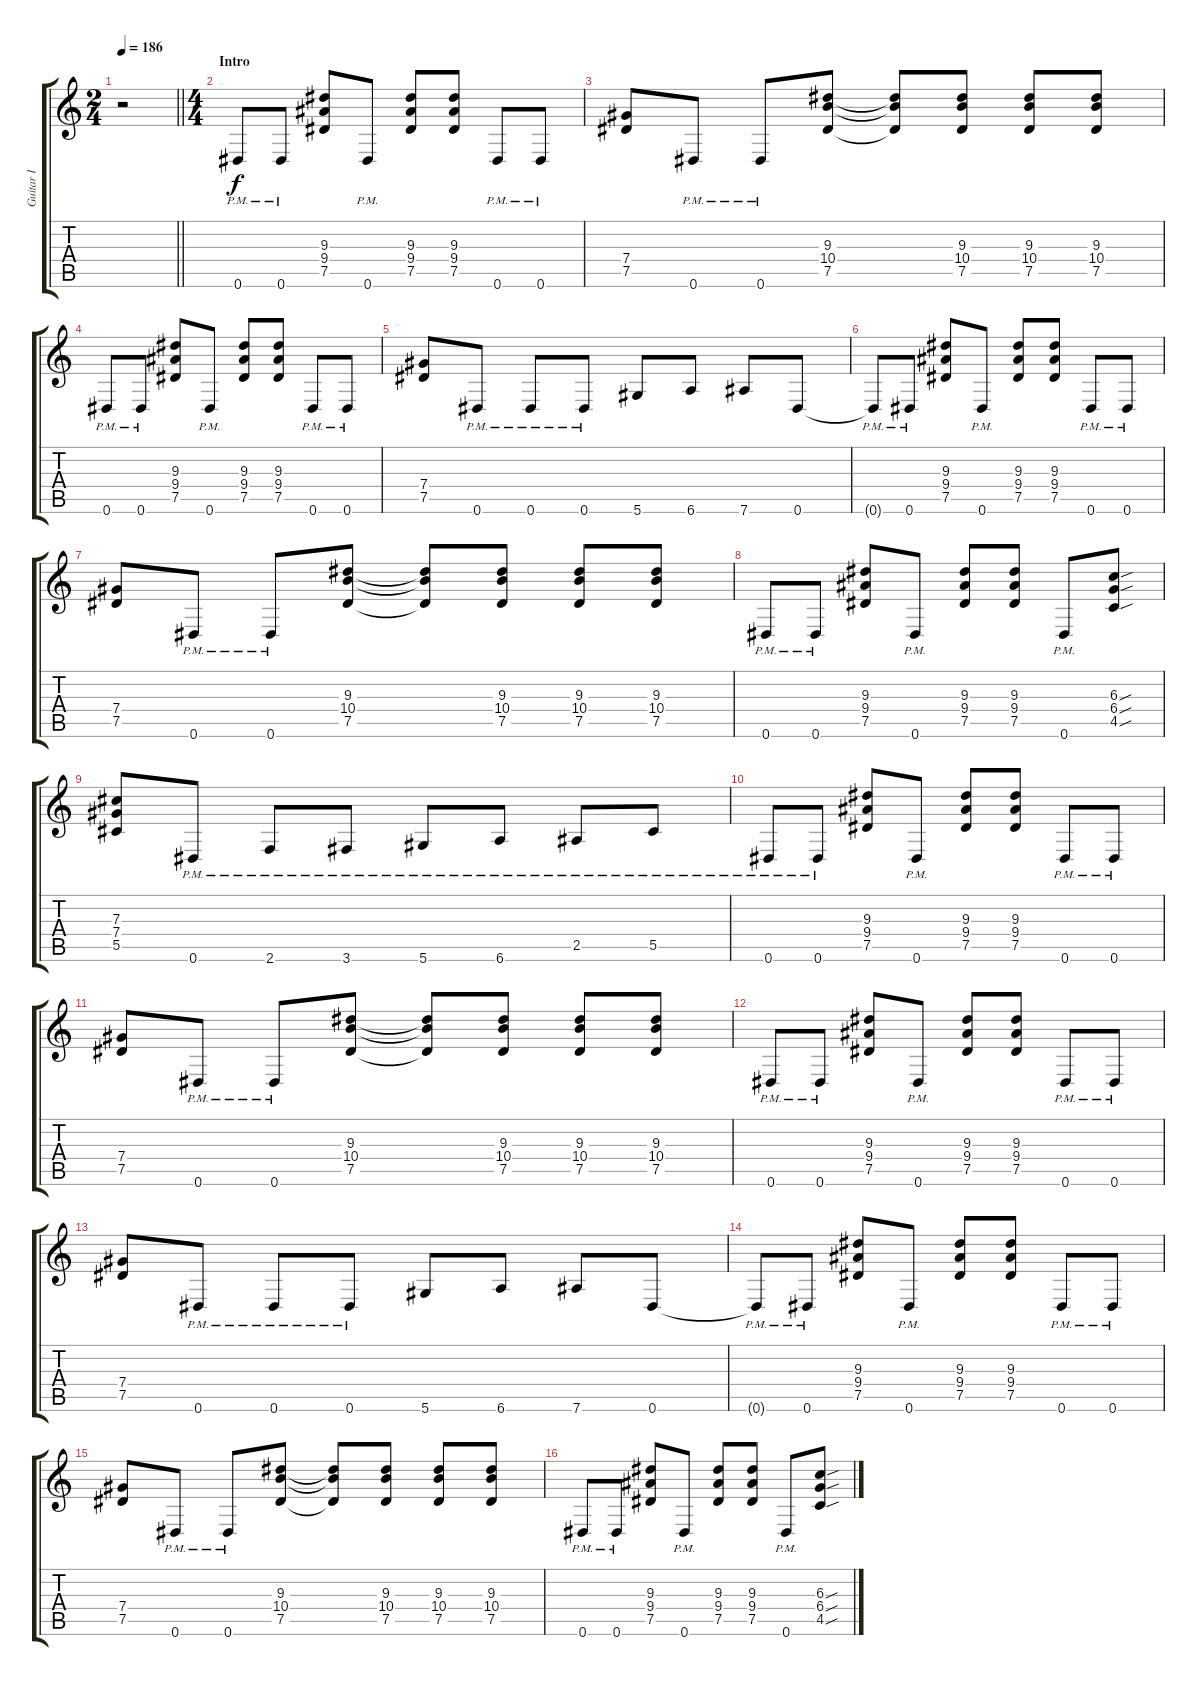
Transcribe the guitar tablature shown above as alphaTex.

\track ("Guitar I" "Guitar I") {instrument distortionguitar}
\staff {score tabs}
\tuning (Eb4 Bb3 Gb3 Db3 Ab2 Eb2) {hide}
\ts (2 4)
\tempo 186
\clef g2
\barLineRight lightlight
\ks c
r.2{dy f instrument distortionguitar} |
\ts (4 4)
\section ("" "Intro")
0.6{pm}.8 0.6{pm}.8 (9.3 9.4 7.5).8 0.6{pm}.8 (9.3 9.4 7.5).8 (9.3 9.4 7.5).8 0.6{pm}.8 0.6{pm}.8 |
(7.4 7.5).8 0.6{pm}.8 0.6{pm}.8 (9.3 10.4 7.5).8 (9.3{t} 10.4{t} 7.5{t}).8 (9.3 10.4 7.5).8 (9.3 10.4 7.5).8 (9.3 10.4 7.5).8 |
0.6{pm}.8 0.6{pm}.8 (9.3 9.4 7.5).8 0.6{pm}.8 (9.3 9.4 7.5).8 (9.3 9.4 7.5).8 0.6{pm}.8 0.6{pm}.8 |
(7.4 7.5).8 0.6{pm}.8 0.6{pm}.8 0.6{pm}.8 5.6.8 6.6.8 7.6.8 0.6.8 |
0.6{pm t}.8 0.6{pm}.8 (9.3 9.4 7.5).8 0.6{pm}.8 (9.3 9.4 7.5).8 (9.3 9.4 7.5).8 0.6{pm}.8 0.6{pm}.8 |
(7.4 7.5).8 0.6{pm}.8 0.6{pm}.8 (9.3 10.4 7.5).8 (9.3{t} 10.4{t} 7.5{t}).8 (9.3 10.4 7.5).8 (9.3 10.4 7.5).8 (9.3 10.4 7.5).8 |
0.6{pm}.8 0.6{pm}.8 (9.3 9.4 7.5).8 0.6{pm}.8 (9.3 9.4 7.5).8 (9.3 9.4 7.5).8 0.6{pm}.8 (6.3{sou} 6.4{sou} 4.5{sou}).8 |
(7.3 7.4 5.5).8 0.6{pm}.8 2.6{pm}.8 3.6{pm}.8 5.6{pm}.8 6.6{pm}.8 2.5{pm}.8 5.5{pm}.8 |
0.6{pm}.8 0.6{pm}.8 (9.3 9.4 7.5).8 0.6{pm}.8 (9.3 9.4 7.5).8 (9.3 9.4 7.5).8 0.6{pm}.8 0.6{pm}.8 |
(7.4 7.5).8 0.6{pm}.8 0.6{pm}.8 (9.3 10.4 7.5).8 (9.3{t} 10.4{t} 7.5{t}).8 (9.3 10.4 7.5).8 (9.3 10.4 7.5).8 (9.3 10.4 7.5).8 |
0.6{pm}.8 0.6{pm}.8 (9.3 9.4 7.5).8 0.6{pm}.8 (9.3 9.4 7.5).8 (9.3 9.4 7.5).8 0.6{pm}.8 0.6{pm}.8 |
(7.4 7.5).8 0.6{pm}.8 0.6{pm}.8 0.6{pm}.8 5.6.8 6.6.8 7.6.8 0.6.8 |
0.6{pm t}.8 0.6{pm}.8 (9.3 9.4 7.5).8 0.6{pm}.8 (9.3 9.4 7.5).8 (9.3 9.4 7.5).8 0.6{pm}.8 0.6{pm}.8 |
(7.4 7.5).8 0.6{pm}.8 0.6{pm}.8 (9.3 10.4 7.5).8 (9.3{t} 10.4{t} 7.5{t}).8 (9.3 10.4 7.5).8 (9.3 10.4 7.5).8 (9.3 10.4 7.5).8 |
0.6{pm}.8 0.6{pm}.8 (9.3 9.4 7.5).8 0.6{pm}.8 (9.3 9.4 7.5).8 (9.3 9.4 7.5).8 0.6{pm}.8 (6.3{sou} 6.4{sou} 4.5{sou}).8
